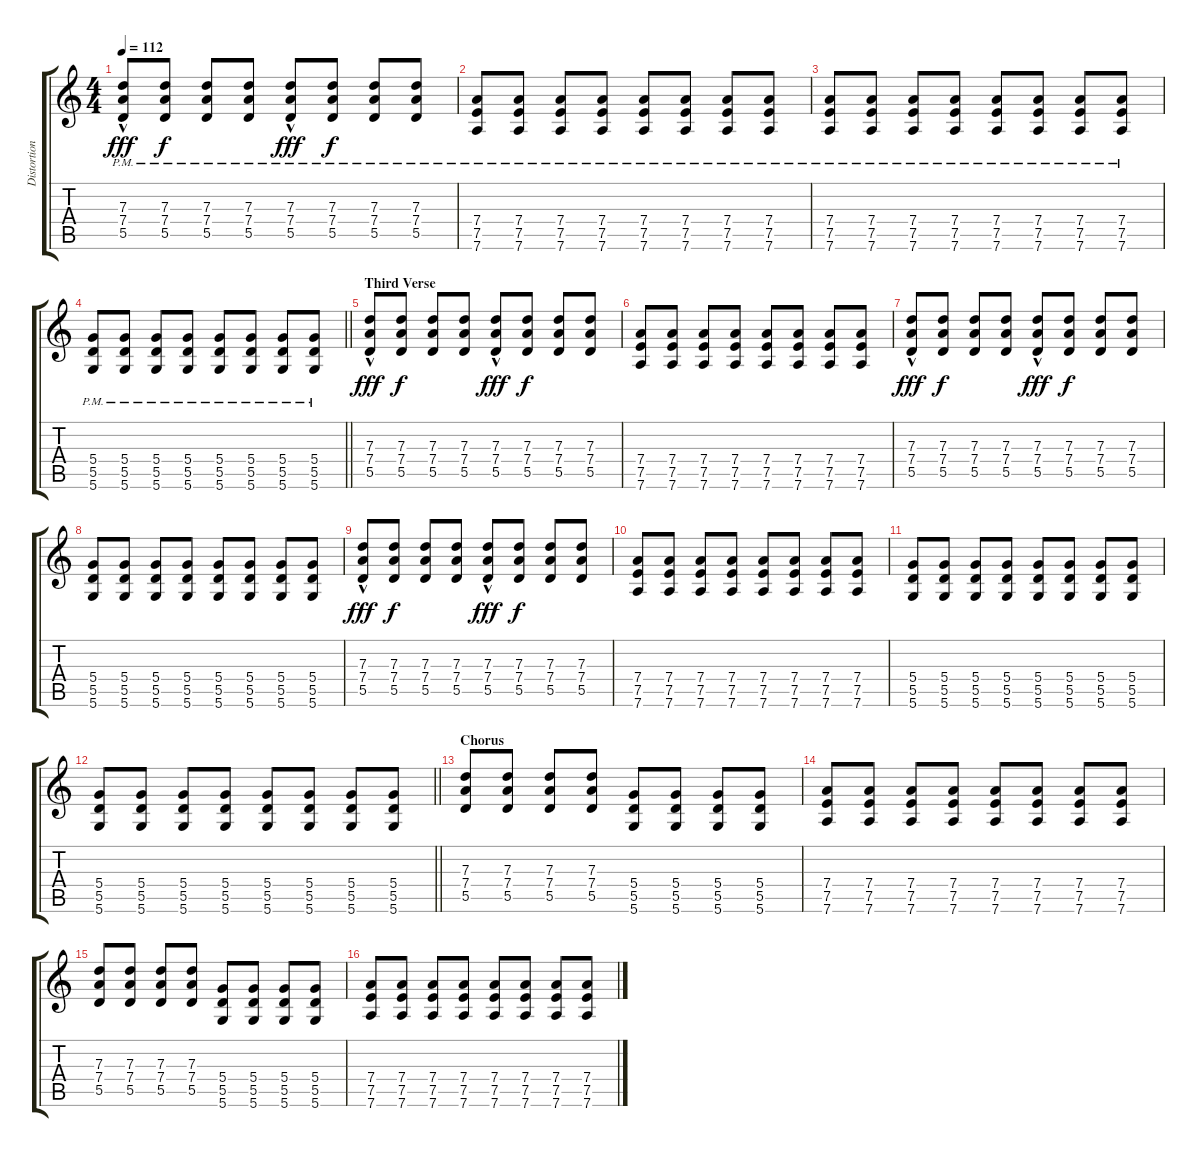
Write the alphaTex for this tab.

\track ("Distortion Guitar- Matt Skiba" "Distortion") {instrument distortionguitar}
\staff {score tabs}
\tuning (E4 B3 G3 D3 A2 D2) {hide}
\ts (4 4)
\tempo 112
\clef g2
\ks c
(7.3{hac pm} 7.4{hac pm} 5.5{hac pm}).8{dy fff} (7.3{pm} 7.4{pm} 5.5{pm}).8{dy f} (7.3{pm} 7.4{pm} 5.5{pm}).8 (7.3{pm} 7.4{pm} 5.5{pm}).8 (7.3{hac pm} 7.4{hac pm} 5.5{hac pm}).8{dy fff} (7.3{pm} 7.4{pm} 5.5{pm}).8{dy f} (7.3{pm} 7.4{pm} 5.5{pm}).8 (7.3{pm} 7.4{pm} 5.5{pm}).8 |
(7.4{pm} 7.5{pm} 7.6{pm}).8 (7.4{pm} 7.5{pm} 7.6{pm}).8 (7.4{pm} 7.5{pm} 7.6{pm}).8 (7.4{pm} 7.5{pm} 7.6{pm}).8 (7.4{pm} 7.5{pm} 7.6{pm}).8 (7.4{pm} 7.5{pm} 7.6{pm}).8 (7.4{pm} 7.5{pm} 7.6{pm}).8 (7.4{pm} 7.5{pm} 7.6{pm}).8 |
(7.4{pm} 7.5{pm} 7.6{pm}).8 (7.4{pm} 7.5{pm} 7.6{pm}).8 (7.4{pm} 7.5{pm} 7.6{pm}).8 (7.4{pm} 7.5{pm} 7.6{pm}).8 (7.4{pm} 7.5{pm} 7.6{pm}).8 (7.4{pm} 7.5{pm} 7.6{pm}).8 (7.4{pm} 7.5{pm} 7.6{pm}).8 (7.4{pm} 7.5{pm} 7.6{pm}).8 |
\barLineRight lightlight
(5.4{pm} 5.5{pm} 5.6{pm}).8 (5.4{pm} 5.5{pm} 5.6{pm}).8 (5.4{pm} 5.5{pm} 5.6{pm}).8 (5.4{pm} 5.5{pm} 5.6{pm}).8 (5.4{pm} 5.5{pm} 5.6{pm}).8 (5.4{pm} 5.5{pm} 5.6{pm}).8 (5.4{pm} 5.5{pm} 5.6{pm}).8 (5.4{pm} 5.5{pm} 5.6{pm}).8 |
\section ("" "Third Verse")
(7.3{hac} 7.4{hac} 5.5{hac}).8{dy fff} (7.3 7.4 5.5).8{dy f} (7.3 7.4 5.5).8 (7.3 7.4 5.5).8 (7.3{hac} 7.4{hac} 5.5{hac}).8{dy fff} (7.3 7.4 5.5).8{dy f} (7.3 7.4 5.5).8 (7.3 7.4 5.5).8 |
(7.4 7.5 7.6).8 (7.4 7.5 7.6).8 (7.4 7.5 7.6).8 (7.4 7.5 7.6).8 (7.4 7.5 7.6).8 (7.4 7.5 7.6).8 (7.4 7.5 7.6).8 (7.4 7.5 7.6).8 |
(7.3{hac} 7.4{hac} 5.5{hac}).8{dy fff} (7.3 7.4 5.5).8{dy f} (7.3 7.4 5.5).8 (7.3 7.4 5.5).8 (7.3{hac} 7.4{hac} 5.5{hac}).8{dy fff} (7.3 7.4 5.5).8{dy f} (7.3 7.4 5.5).8 (7.3 7.4 5.5).8 |
(5.4 5.5 5.6).8 (5.4 5.5 5.6).8 (5.4 5.5 5.6).8 (5.4 5.5 5.6).8 (5.4 5.5 5.6).8 (5.4 5.5 5.6).8 (5.4 5.5 5.6).8 (5.4 5.5 5.6).8 |
(7.3{hac} 7.4{hac} 5.5{hac}).8{dy fff} (7.3 7.4 5.5).8{dy f} (7.3 7.4 5.5).8 (7.3 7.4 5.5).8 (7.3{hac} 7.4{hac} 5.5{hac}).8{dy fff} (7.3 7.4 5.5).8{dy f} (7.3 7.4 5.5).8 (7.3 7.4 5.5).8 |
(7.4 7.5 7.6).8 (7.4 7.5 7.6).8 (7.4 7.5 7.6).8 (7.4 7.5 7.6).8 (7.4 7.5 7.6).8 (7.4 7.5 7.6).8 (7.4 7.5 7.6).8 (7.4 7.5 7.6).8 |
(5.4 5.5 5.6).8 (5.4 5.5 5.6).8 (5.4 5.5 5.6).8 (5.4 5.5 5.6).8 (5.4 5.5 5.6).8 (5.4 5.5 5.6).8 (5.4 5.5 5.6).8 (5.4 5.5 5.6).8 |
\barLineRight lightlight
(5.4 5.5 5.6).8 (5.4 5.5 5.6).8 (5.4 5.5 5.6).8 (5.4 5.5 5.6).8 (5.4 5.5 5.6).8 (5.4 5.5 5.6).8 (5.4 5.5 5.6).8 (5.4 5.5 5.6).8 |
\section ("" "Chorus")
(7.3 7.4 5.5).8 (7.3 7.4 5.5).8 (7.3 7.4 5.5).8 (7.3 7.4 5.5).8 (5.4 5.5 5.6).8 (5.4 5.5 5.6).8 (5.4 5.5 5.6).8 (5.4 5.5 5.6).8 |
(7.4 7.5 7.6).8 (7.4 7.5 7.6).8 (7.4 7.5 7.6).8 (7.4 7.5 7.6).8 (7.4 7.5 7.6).8 (7.4 7.5 7.6).8 (7.4 7.5 7.6).8 (7.4 7.5 7.6).8 |
(7.3 7.4 5.5).8 (7.3 7.4 5.5).8 (7.3 7.4 5.5).8 (7.3 7.4 5.5).8 (5.4 5.5 5.6).8 (5.4 5.5 5.6).8 (5.4 5.5 5.6).8 (5.4 5.5 5.6).8 |
(7.4 7.5 7.6).8 (7.4 7.5 7.6).8 (7.4 7.5 7.6).8 (7.4 7.5 7.6).8 (7.4 7.5 7.6).8 (7.4 7.5 7.6).8 (7.4 7.5 7.6).8 (7.4 7.5 7.6).8
